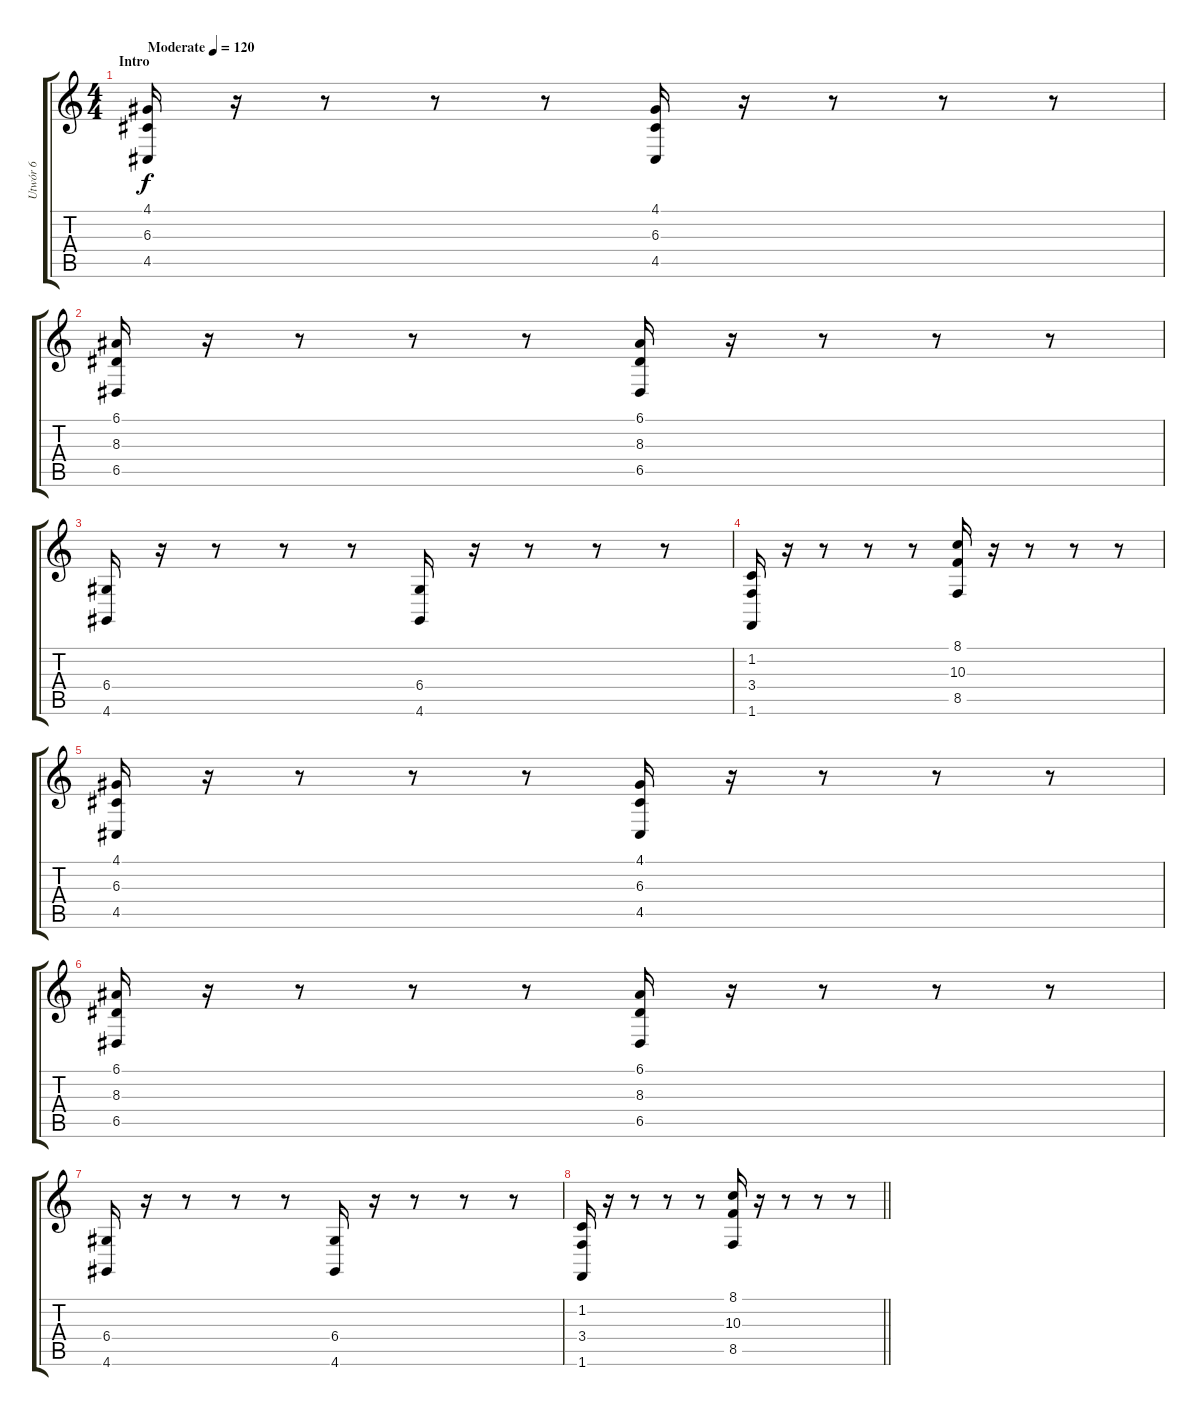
\track ("Utwór 6" "Utwór 6") {instrument tremolostrings}
\staff {score tabs}
\tuning (E4 B3 G3 D3 A2 E2) {hide}
\ts (4 4)
\section ("" "Intro")
\tempo (120 "Moderate")
\clef g2
\ks c
(4.1 6.3 4.5).16{dy f instrument tremolostrings} r.16 r.8 r.8 r.8 (4.1 6.3 4.5).16 r.16 r.8 r.8 r.8 |
(6.1 8.3 6.5).16 r.16 r.8 r.8 r.8 (6.1 8.3 6.5).16 r.16 r.8 r.8 r.8 |
(6.4 4.6).16 r.16 r.8 r.8 r.8 (6.4 4.6).16 r.16 r.8 r.8 r.8 |
(1.2 3.4 1.6).16 r.16 r.8 r.8 r.8 (8.1 10.3 8.5).16 r.16 r.8 r.8 r.8 |
(4.1 6.3 4.5).16 r.16 r.8 r.8 r.8 (4.1 6.3 4.5).16 r.16 r.8 r.8 r.8 |
(6.1 8.3 6.5).16 r.16 r.8 r.8 r.8 (6.1 8.3 6.5).16 r.16 r.8 r.8 r.8 |
(6.4 4.6).16 r.16 r.8 r.8 r.8 (6.4 4.6).16 r.16 r.8 r.8 r.8 |
\barLineRight lightlight
(1.2 3.4 1.6).16 r.16 r.8 r.8 r.8 (8.1 10.3 8.5).16 r.16 r.8 r.8 r.8
